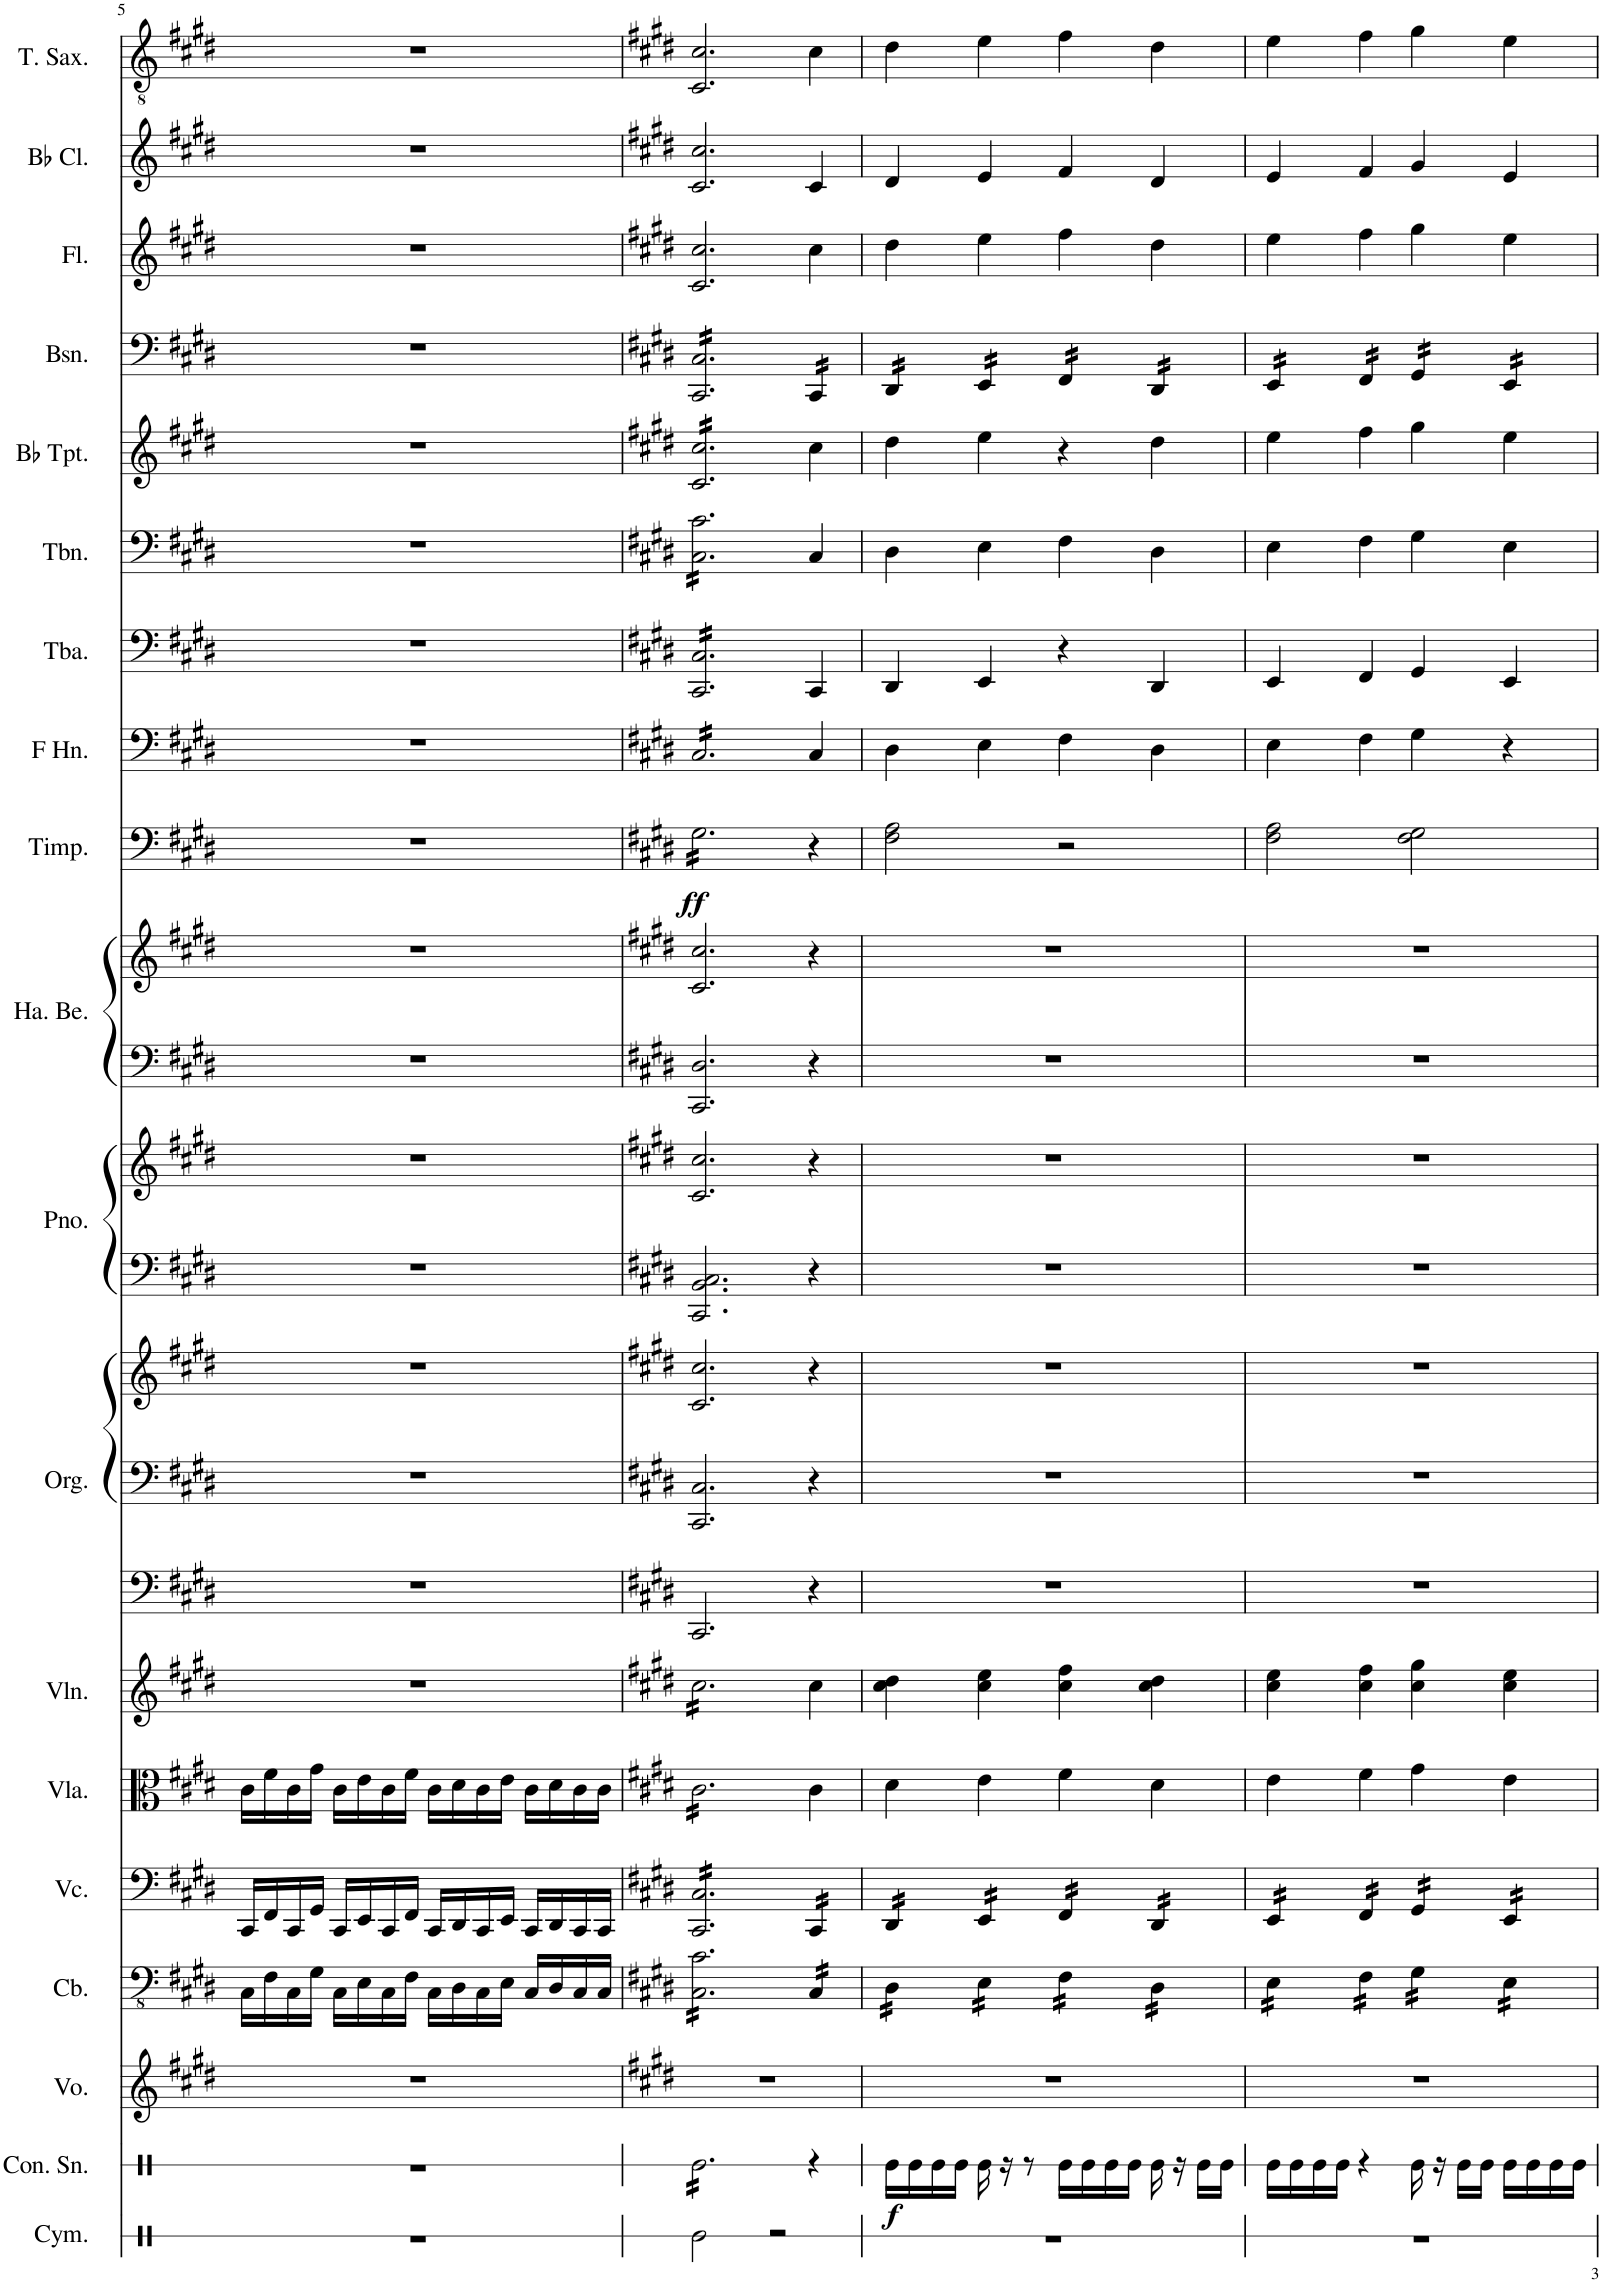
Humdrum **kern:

**kern	**kern	**dynam	**kern	**kern	**kern	**kern	**kern	**kern	**kern	**kern	**kern	**kern	**kern	**kern	**kern	**dynam	**kern	**kern	**kern	**kern	**kern	**kern	**kern	**kern
*part19	*part18	*part18	*part17	*part16	*part15	*part14	*part13	*part12	*part12	*part12	*part11	*part11	*part10	*part10	*part9	*part9	*part8	*part7	*part6	*part5	*part4	*part3	*part2	*part1
*staff23	*staff22	*staff22	*staff21	*staff20	*staff19	*staff18	*staff17	*staff16	*staff15	*staff14	*staff13	*staff12	*staff11	*staff10	*staff9	*staff9	*staff8	*staff7	*staff6	*staff5	*staff4	*staff3	*staff2	*staff1
*I"Cymbal	*I"Concert Snare Drum	*	*I"Voice	*I"Contrabass	*I"Violoncello	*I"Viola	*I"Violin	*I"Organ	*	*	*I"Piano	*	*I"Hand Bells	*	*I"Timpani	*	*I"Horn in F	*I"Tuba	*I"Trombone	*I"Bb Trumpet	*I"Bassoon	*I"Flute	*I"Bb Clarinet	*I"Tenor Saxophone
*I'Cym.	*I'Con. Sn.	*	*I'Vo.	*I'Cb.	*I'Vc.	*I'Vla.	*I'Vln.	*I'Org.	*	*	*I'Pno.	*	*I'Ha. Be.	*	*I'Timp.	*	*	*I'Tba.	*I'Tbn.	*I'Bb Tpt.	*I'Bsn.	*I'Fl.	*I'Bb Cl.	*I'T. Sax.
!!LO:PB:g=z
*clefX	*clefX	*	*clefG2	*clefFv4	*clefF4	*clefC3	*clefG2	*clefF4	*clefF4	*clefG2	*clefF4	*clefG2	*clefF4	*clefG2	*clefF4	*	*clefF4	*clefF4	*clefF4	*clefG2	*clefF4	*clefG2	*clefG2	*clefGv2
*	*	*	*	*ITrd7c12	*	*	*	*	*	*	*	*	*	*	*	*	*ITrd4c7	*	*	*ITrd1c2	*	*	*ITrd1c2	*ITrd8c14
*k[]	*k[]	*	*k[f#c#g#d#]	*k[f#c#g#d#]	*k[f#c#g#d#]	*k[f#c#g#d#]	*k[f#c#g#d#]	*k[f#c#g#d#]	*k[f#c#g#d#]	*k[f#c#g#d#]	*k[f#c#g#d#]	*k[f#c#g#d#]	*k[f#c#g#d#]	*k[f#c#g#d#]	*k[f#c#g#d#]	*	*k[f#c#g#d#]	*k[f#c#g#d#]	*k[f#c#g#d#]	*k[f#c#g#d#]	*k[f#c#g#d#]	*k[f#c#g#d#]	*k[f#c#g#d#]	*k[f#c#g#d#]
*M4/4	*M4/4	*	*M4/4	*M4/4	*M4/4	*M4/4	*M4/4	*M4/4	*M4/4	*M4/4	*M4/4	*M4/4	*M4/4	*M4/4	*M4/4	*	*M4/4	*M4/4	*M4/4	*M4/4	*M4/4	*M4/4	*M4/4	*M4/4
=5	=5	=5	=5	=5	=5	=5	=5	=5	=5	=5	=5	=5	=5	=5	=5	=5	=5	=5	=5	=5	=5	=5	=5	=5
1r	1r	.	1r	16CC#\LL	16CC#/LL	16c#\LL	1r	1r	1r	1r	1r	1r	1r	1r	1r	.	1r	1r	1r	1r	1r	1r	1r	1r
.	.	.	.	16FF#\	16FF#/	16f#\	.	.	.	.	.	.	.	.	.	.	.	.	.	.	.	.	.	.
.	.	.	.	16CC#\	16CC#/	16c#\	.	.	.	.	.	.	.	.	.	.	.	.	.	.	.	.	.	.
.	.	.	.	16GG#\JJ	16GG#/JJ	16g#\JJ	.	.	.	.	.	.	.	.	.	.	.	.	.	.	.	.	.	.
.	.	.	.	16CC#\LL	16CC#/LL	16c#\LL	.	.	.	.	.	.	.	.	.	.	.	.	.	.	.	.	.	.
.	.	.	.	16EE\	16EE/	16e\	.	.	.	.	.	.	.	.	.	.	.	.	.	.	.	.	.	.
.	.	.	.	16CC#\	16CC#/	16c#\	.	.	.	.	.	.	.	.	.	.	.	.	.	.	.	.	.	.
.	.	.	.	16FF#\JJ	16FF#/JJ	16f#\JJ	.	.	.	.	.	.	.	.	.	.	.	.	.	.	.	.	.	.
.	.	.	.	16CC#\LL	16CC#/LL	16c#\LL	.	.	.	.	.	.	.	.	.	.	.	.	.	.	.	.	.	.
.	.	.	.	16DD#\	16DD#/	16d#\	.	.	.	.	.	.	.	.	.	.	.	.	.	.	.	.	.	.
.	.	.	.	16CC#\	16CC#/	16c#\	.	.	.	.	.	.	.	.	.	.	.	.	.	.	.	.	.	.
.	.	.	.	16EE\JJ	16EE/JJ	16e\JJ	.	.	.	.	.	.	.	.	.	.	.	.	.	.	.	.	.	.
.	.	.	.	16CC#/LL	16CC#/LL	16c#\LL	.	.	.	.	.	.	.	.	.	.	.	.	.	.	.	.	.	.
.	.	.	.	16DD#/	16DD#/	16d#\	.	.	.	.	.	.	.	.	.	.	.	.	.	.	.	.	.	.
.	.	.	.	16CC#/	16CC#/	16c#\	.	.	.	.	.	.	.	.	.	.	.	.	.	.	.	.	.	.
.	.	.	.	16CC#/JJ	16CC#/JJ	16c#\JJ	.	.	.	.	.	.	.	.	.	.	.	.	.	.	.	.	.	.
=6	=6	=6	=6	=6	=6	=6	=6	=6	=6	=6	=6	=6	=6	=6	=6	=6	=6	=6	=6	=6	=6	=6	=6	=6
*	*	*	*k[f#c#g#d#]	*k[f#c#g#d#]	*k[f#c#g#d#]	*k[f#c#g#d#]	*k[f#c#g#d#]	*k[f#c#g#d#]	*k[f#c#g#d#]	*k[f#c#g#d#]	*k[f#c#g#d#]	*k[f#c#g#d#]	*k[f#c#g#d#]	*k[f#c#g#d#]	*k[f#c#g#d#]	*	*k[f#c#g#d#]	*k[f#c#g#d#]	*k[f#c#g#d#]	*k[f#c#g#d#]	*k[f#c#g#d#]	*k[f#c#g#d#]	*k[f#c#g#d#]	*k[f#c#g#d#]
!	!	!	!	!	!	!	!	!	!	!	!	!	!	!	!	!LO:DY:b	!	!	!	!	!	!	!	!
*	*tremolo	*	*	*	*	*	*	*	*	*	*	*	*	*	*	*	*	*	*	*	*	*	*	*
*	*	*	*	*tremolo	*	*	*	*	*	*	*	*	*	*	*	*	*	*	*	*	*	*	*	*
*	*	*	*	*	*tremolo	*	*	*	*	*	*	*	*	*	*	*	*	*	*	*	*	*	*	*
*	*	*	*	*	*	*tremolo	*	*	*	*	*	*	*	*	*	*	*	*	*	*	*	*	*	*
*	*	*	*	*	*	*	*tremolo	*	*	*	*	*	*	*	*	*	*	*	*	*	*	*	*	*
*	*	*	*	*	*	*	*	*	*	*	*	*	*	*	*tremolo	*	*	*	*	*	*	*	*	*
*	*	*	*	*	*	*	*	*	*	*	*	*	*	*	*	*	*tremolo	*	*	*	*	*	*	*
*	*	*	*	*	*	*	*	*	*	*	*	*	*	*	*	*	*	*tremolo	*	*	*	*	*	*
*	*	*	*	*	*	*	*	*	*	*	*	*	*	*	*	*	*	*	*tremolo	*	*	*	*	*
*	*	*	*	*	*	*	*	*	*	*	*	*	*	*	*	*	*	*	*	*tremolo	*	*	*	*
*	*	*	*	*	*	*	*	*	*	*	*	*	*	*	*	*	*	*	*	*	*tremolo	*	*	*
2Re\	16Re\LL	.	1r	16CC#\ 16C#\LL	16CC#/ 16C#/LL	16c#\LL	16cc#\LL	2.CC#/	2.CC#/ 2.C#/	2.c#/ 2.cc#/	2.CC#/ 2.BB/ 2.C#/	2.c#/ 2.cc#/	2.CC#/ 2.D#/	2.c#/ 2.cc#/	16G#\LL	ff	16C#/LL	16CC#/ 16C#/LL	16C#\ 16c#\LL	16c#/ 16cc#/LL	16CC#/ 16C#/LL	2.c#/ 2.cc#/	2.c#/ 2.cc#/	2.C#/ 2.c#/
.	16Re\	.	.	16CC#\ 16C#\	16CC#/ 16C#/	16c#\	16cc#\	.	.	.	.	.	.	.	16G#\	.	16C#/	16CC#/ 16C#/	16C#\ 16c#\	16c#/ 16cc#/	16CC#/ 16C#/	.	.	.
.	16Re\	.	.	16CC#\ 16C#\	16CC#/ 16C#/	16c#\	16cc#\	.	.	.	.	.	.	.	16G#\	.	16C#/	16CC#/ 16C#/	16C#\ 16c#\	16c#/ 16cc#/	16CC#/ 16C#/	.	.	.
.	16Re\	.	.	16CC#\ 16C#\	16CC#/ 16C#/	16c#\	16cc#\	.	.	.	.	.	.	.	16G#\	.	16C#/	16CC#/ 16C#/	16C#\ 16c#\	16c#/ 16cc#/	16CC#/ 16C#/	.	.	.
.	16Re\	.	.	16CC#\ 16C#\	16CC#/ 16C#/	16c#\	16cc#\	.	.	.	.	.	.	.	16G#\	.	16C#/	16CC#/ 16C#/	16C#\ 16c#\	16c#/ 16cc#/	16CC#/ 16C#/	.	.	.
.	16Re\	.	.	16CC#\ 16C#\	16CC#/ 16C#/	16c#\	16cc#\	.	.	.	.	.	.	.	16G#\	.	16C#/	16CC#/ 16C#/	16C#\ 16c#\	16c#/ 16cc#/	16CC#/ 16C#/	.	.	.
.	16Re\	.	.	16CC#\ 16C#\	16CC#/ 16C#/	16c#\	16cc#\	.	.	.	.	.	.	.	16G#\	.	16C#/	16CC#/ 16C#/	16C#\ 16c#\	16c#/ 16cc#/	16CC#/ 16C#/	.	.	.
.	16Re\	.	.	16CC#\ 16C#\	16CC#/ 16C#/	16c#\	16cc#\	.	.	.	.	.	.	.	16G#\	.	16C#/	16CC#/ 16C#/	16C#\ 16c#\	16c#/ 16cc#/	16CC#/ 16C#/	.	.	.
2r	16Re\	.	.	16CC#\ 16C#\	16CC#/ 16C#/	16c#\	16cc#\	.	.	.	.	.	.	.	16G#\	.	16C#/	16CC#/ 16C#/	16C#\ 16c#\	16c#/ 16cc#/	16CC#/ 16C#/	.	.	.
.	16Re\	.	.	16CC#\ 16C#\	16CC#/ 16C#/	16c#\	16cc#\	.	.	.	.	.	.	.	16G#\	.	16C#/	16CC#/ 16C#/	16C#\ 16c#\	16c#/ 16cc#/	16CC#/ 16C#/	.	.	.
.	16Re\	.	.	16CC#\ 16C#\	16CC#/ 16C#/	16c#\	16cc#\	.	.	.	.	.	.	.	16G#\	.	16C#/	16CC#/ 16C#/	16C#\ 16c#\	16c#/ 16cc#/	16CC#/ 16C#/	.	.	.
.	16Re\JJ	.	.	16CC#\ 16C#\JJ	16CC#/ 16C#/JJ	16c#\JJ	16cc#\JJ	.	.	.	.	.	.	.	16G#\JJ	.	16C#/JJ	16CC#/ 16C#/JJ	16C#\ 16c#\JJ	16c#/ 16cc#/JJ	16CC#/ 16C#/JJ	.	.	.
*	*	*	*	*	*	*	*	*	*	*	*	*	*	*	*	*	*	*	*	*Xtremolo	*	*	*	*
*	*	*	*	*	*	*	*	*	*	*	*	*	*	*	*	*	*	*	*Xtremolo	*	*	*	*	*
*	*	*	*	*	*	*	*	*	*	*	*	*	*	*	*	*	*	*Xtremolo	*	*	*	*	*	*
*	*	*	*	*	*	*	*	*	*	*	*	*	*	*	*	*	*Xtremolo	*	*	*	*	*	*	*
*	*	*	*	*	*	*	*	*	*	*	*	*	*	*	*Xtremolo	*	*	*	*	*	*	*	*	*
*	*	*	*	*	*	*	*Xtremolo	*	*	*	*	*	*	*	*	*	*	*	*	*	*	*	*	*
*	*	*	*	*	*	*Xtremolo	*	*	*	*	*	*	*	*	*	*	*	*	*	*	*	*	*	*
*	*Xtremolo	*	*	*	*	*	*	*	*	*	*	*	*	*	*	*	*	*	*	*	*	*	*	*
.	4r	.	.	16CC#/LL	16CC#/LL	4c#\	4cc#\	4r	4r	4r	4r	4r	4r	4r	4r	.	4C#/	4CC#/	4C#/	4cc#\	16CC#/LL	4cc#\	4c#/	4c#\
.	.	.	.	16CC#/	16CC#/	.	.	.	.	.	.	.	.	.	.	.	.	.	.	.	16CC#/	.	.	.
.	.	.	.	16CC#/	16CC#/	.	.	.	.	.	.	.	.	.	.	.	.	.	.	.	16CC#/	.	.	.
.	.	.	.	16CC#/JJ	16CC#/JJ	.	.	.	.	.	.	.	.	.	.	.	.	.	.	.	16CC#/JJ	.	.	.
=7	=7	=7	=7	=7	=7	=7	=7	=7	=7	=7	=7	=7	=7	=7	=7	=7	=7	=7	=7	=7	=7	=7	=7	=7
!	!	!LO:DY:b	!	!	!	!	!	!	!	!	!	!	!	!	!	!	!	!	!	!	!	!	!	!
1r	16Re\LL	f	1r	16DD#\LL	16DD#/LL	4d#\	4cc#\ 4dd#\	1r	1r	1r	1r	1r	1r	1r	2F#\ 2A\	.	4D#\	4DD#/	4D#\	4dd#\	16DD#/LL	4dd#\	4d#/	4d#\
.	16Re\	.	.	16DD#\	16DD#/	.	.	.	.	.	.	.	.	.	.	.	.	.	.	.	16DD#/	.	.	.
.	16Re\	.	.	16DD#\	16DD#/	.	.	.	.	.	.	.	.	.	.	.	.	.	.	.	16DD#/	.	.	.
.	16Re\JJ	.	.	16DD#\JJ	16DD#/JJ	.	.	.	.	.	.	.	.	.	.	.	.	.	.	.	16DD#/JJ	.	.	.
.	16Re\	.	.	16EE\LL	16EE/LL	4e\	4cc#\ 4ee\	.	.	.	.	.	.	.	.	.	4E\	4EE/	4E\	4ee\	16EE/LL	4ee\	4e/	4e\
.	16r	.	.	16EE\	16EE/	.	.	.	.	.	.	.	.	.	.	.	.	.	.	.	16EE/	.	.	.
.	8r	.	.	16EE\	16EE/	.	.	.	.	.	.	.	.	.	.	.	.	.	.	.	16EE/	.	.	.
.	.	.	.	16EE\JJ	16EE/JJ	.	.	.	.	.	.	.	.	.	.	.	.	.	.	.	16EE/JJ	.	.	.
.	16Re\LL	.	.	16FF#\LL	16FF#/LL	4f#\	4cc#\ 4ff#\	.	.	.	.	.	.	.	2r	.	4F#\	4r	4F#\	4r	16FF#/LL	4ff#\	4f#/	4f#\
.	16Re\	.	.	16FF#\	16FF#/	.	.	.	.	.	.	.	.	.	.	.	.	.	.	.	16FF#/	.	.	.
.	16Re\	.	.	16FF#\	16FF#/	.	.	.	.	.	.	.	.	.	.	.	.	.	.	.	16FF#/	.	.	.
.	16Re\JJ	.	.	16FF#\JJ	16FF#/JJ	.	.	.	.	.	.	.	.	.	.	.	.	.	.	.	16FF#/JJ	.	.	.
.	16Re\	.	.	16DD#\LL	16DD#/LL	4d#\	4cc#\ 4dd#\	.	.	.	.	.	.	.	.	.	4D#\	4DD#/	4D#\	4dd#\	16DD#/LL	4dd#\	4d#/	4d#\
.	16r	.	.	16DD#\	16DD#/	.	.	.	.	.	.	.	.	.	.	.	.	.	.	.	16DD#/	.	.	.
.	16Re\LL	.	.	16DD#\	16DD#/	.	.	.	.	.	.	.	.	.	.	.	.	.	.	.	16DD#/	.	.	.
.	16Re\JJ	.	.	16DD#\JJ	16DD#/JJ	.	.	.	.	.	.	.	.	.	.	.	.	.	.	.	16DD#/JJ	.	.	.
=8	=8	=8	=8	=8	=8	=8	=8	=8	=8	=8	=8	=8	=8	=8	=8	=8	=8	=8	=8	=8	=8	=8	=8	=8
1r	16Re\LL	.	1r	16EE\LL	16EE/LL	4e\	4cc#\ 4ee\	1r	1r	1r	1r	1r	1r	1r	2F#\ 2A\	.	4E\	4EE/	4E\	4ee\	16EE/LL	4ee\	4e/	4e\
.	16Re\	.	.	16EE\	16EE/	.	.	.	.	.	.	.	.	.	.	.	.	.	.	.	16EE/	.	.	.
.	16Re\	.	.	16EE\	16EE/	.	.	.	.	.	.	.	.	.	.	.	.	.	.	.	16EE/	.	.	.
.	16Re\JJ	.	.	16EE\JJ	16EE/JJ	.	.	.	.	.	.	.	.	.	.	.	.	.	.	.	16EE/JJ	.	.	.
.	4r	.	.	16FF#\LL	16FF#/LL	4f#\	4cc#\ 4ff#\	.	.	.	.	.	.	.	.	.	4F#\	4FF#/	4F#\	4ff#\	16FF#/LL	4ff#\	4f#/	4f#\
.	.	.	.	16FF#\	16FF#/	.	.	.	.	.	.	.	.	.	.	.	.	.	.	.	16FF#/	.	.	.
.	.	.	.	16FF#\	16FF#/	.	.	.	.	.	.	.	.	.	.	.	.	.	.	.	16FF#/	.	.	.
.	.	.	.	16FF#\JJ	16FF#/JJ	.	.	.	.	.	.	.	.	.	.	.	.	.	.	.	16FF#/JJ	.	.	.
.	16Re\	.	.	16GG#\LL	16GG#/LL	4g#\	4cc#\ 4gg#\	.	.	.	.	.	.	.	2F#\ 2G#\	.	4G#\	4GG#/	4G#\	4gg#\	16GG#/LL	4gg#\	4g#/	4g#\
.	16r	.	.	16GG#\	16GG#/	.	.	.	.	.	.	.	.	.	.	.	.	.	.	.	16GG#/	.	.	.
.	16Re\LL	.	.	16GG#\	16GG#/	.	.	.	.	.	.	.	.	.	.	.	.	.	.	.	16GG#/	.	.	.
.	16Re\JJ	.	.	16GG#\JJ	16GG#/JJ	.	.	.	.	.	.	.	.	.	.	.	.	.	.	.	16GG#/JJ	.	.	.
.	16Re\LL	.	.	16EE\LL	16EE/LL	4e\	4cc#\ 4ee\	.	.	.	.	.	.	.	.	.	4r	4EE/	4E\	4ee\	16EE/LL	4ee\	4e/	4e\
.	16Re\	.	.	16EE\	16EE/	.	.	.	.	.	.	.	.	.	.	.	.	.	.	.	16EE/	.	.	.
.	16Re\	.	.	16EE\	16EE/	.	.	.	.	.	.	.	.	.	.	.	.	.	.	.	16EE/	.	.	.
.	16Re\JJ	.	.	16EE\JJ	16EE/JJ	.	.	.	.	.	.	.	.	.	.	.	.	.	.	.	16EE/JJ	.	.	.
*	*	*	*	*	*	*	*	*	*	*	*	*	*	*	*	*	*	*	*	*	*Xtremolo	*	*	*
*	*	*	*	*	*Xtremolo	*	*	*	*	*	*	*	*	*	*	*	*	*	*	*	*	*	*	*
*	*	*	*	*Xtremolo	*	*	*	*	*	*	*	*	*	*	*	*	*	*	*	*	*	*	*	*
=	=	=	=	=	=	=	=	=	=	=	=	=	=	=	=	=	=	=	=	=	=	=	=	=
*-	*-	*-	*-	*-	*-	*-	*-	*-	*-	*-	*-	*-	*-	*-	*-	*-	*-	*-	*-	*-	*-	*-	*-	*-
